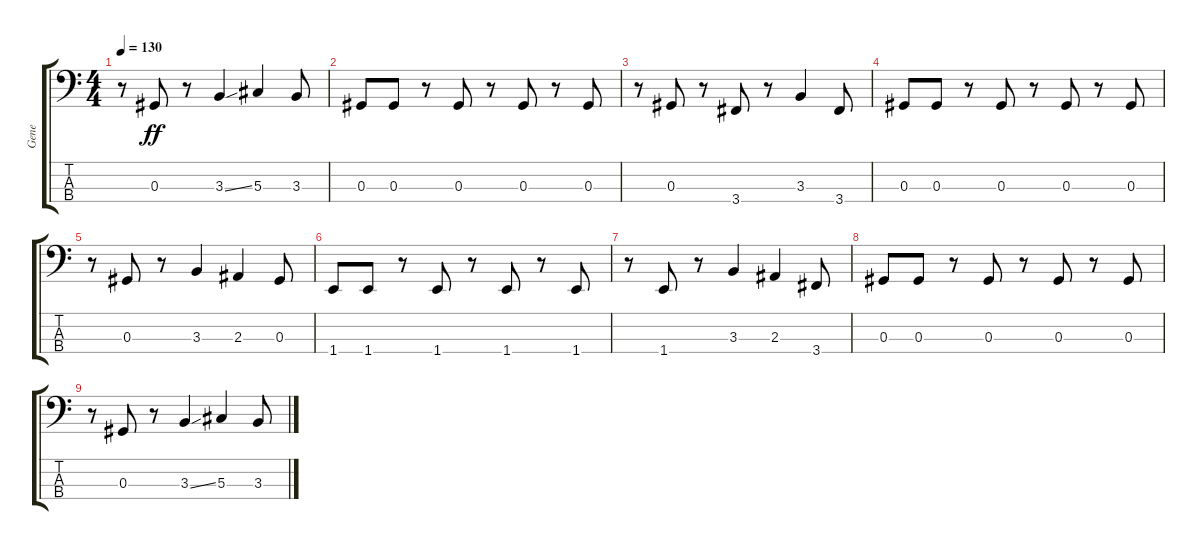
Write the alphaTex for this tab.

\track ("Gene" "Gene") {instrument electricbasspick}
\staff {score tabs}
\tuning (Gb2 Db2 Ab1 Eb1) {hide}
\ts (4 4)
\tempo 130
\clef f4
\ks c
r.8{dy ff} 0.3.8 r.8 3.3{ss}.4 5.3.4 3.3.8 |
0.3.8 0.3.8 r.8 0.3.8 r.8 0.3.8 r.8 0.3.8 |
r.8 0.3.8 r.8 3.4.8 r.8 3.3.4 3.4.8 |
0.3.8 0.3.8 r.8 0.3.8 r.8 0.3.8 r.8 0.3.8 |
r.8 0.3.8 r.8 3.3.4 2.3.4 0.3.8 |
1.4.8 1.4.8 r.8 1.4.8 r.8 1.4.8 r.8 1.4.8 |
r.8{volume 1} 1.4.8 r.8 3.3.4 2.3.4 3.4.8 |
0.3.8 0.3.8 r.8 0.3.8 r.8 0.3.8 r.8 0.3.8 |
r.8 0.3.8 r.8 3.3{ss}.4 5.3.4 3.3.8
